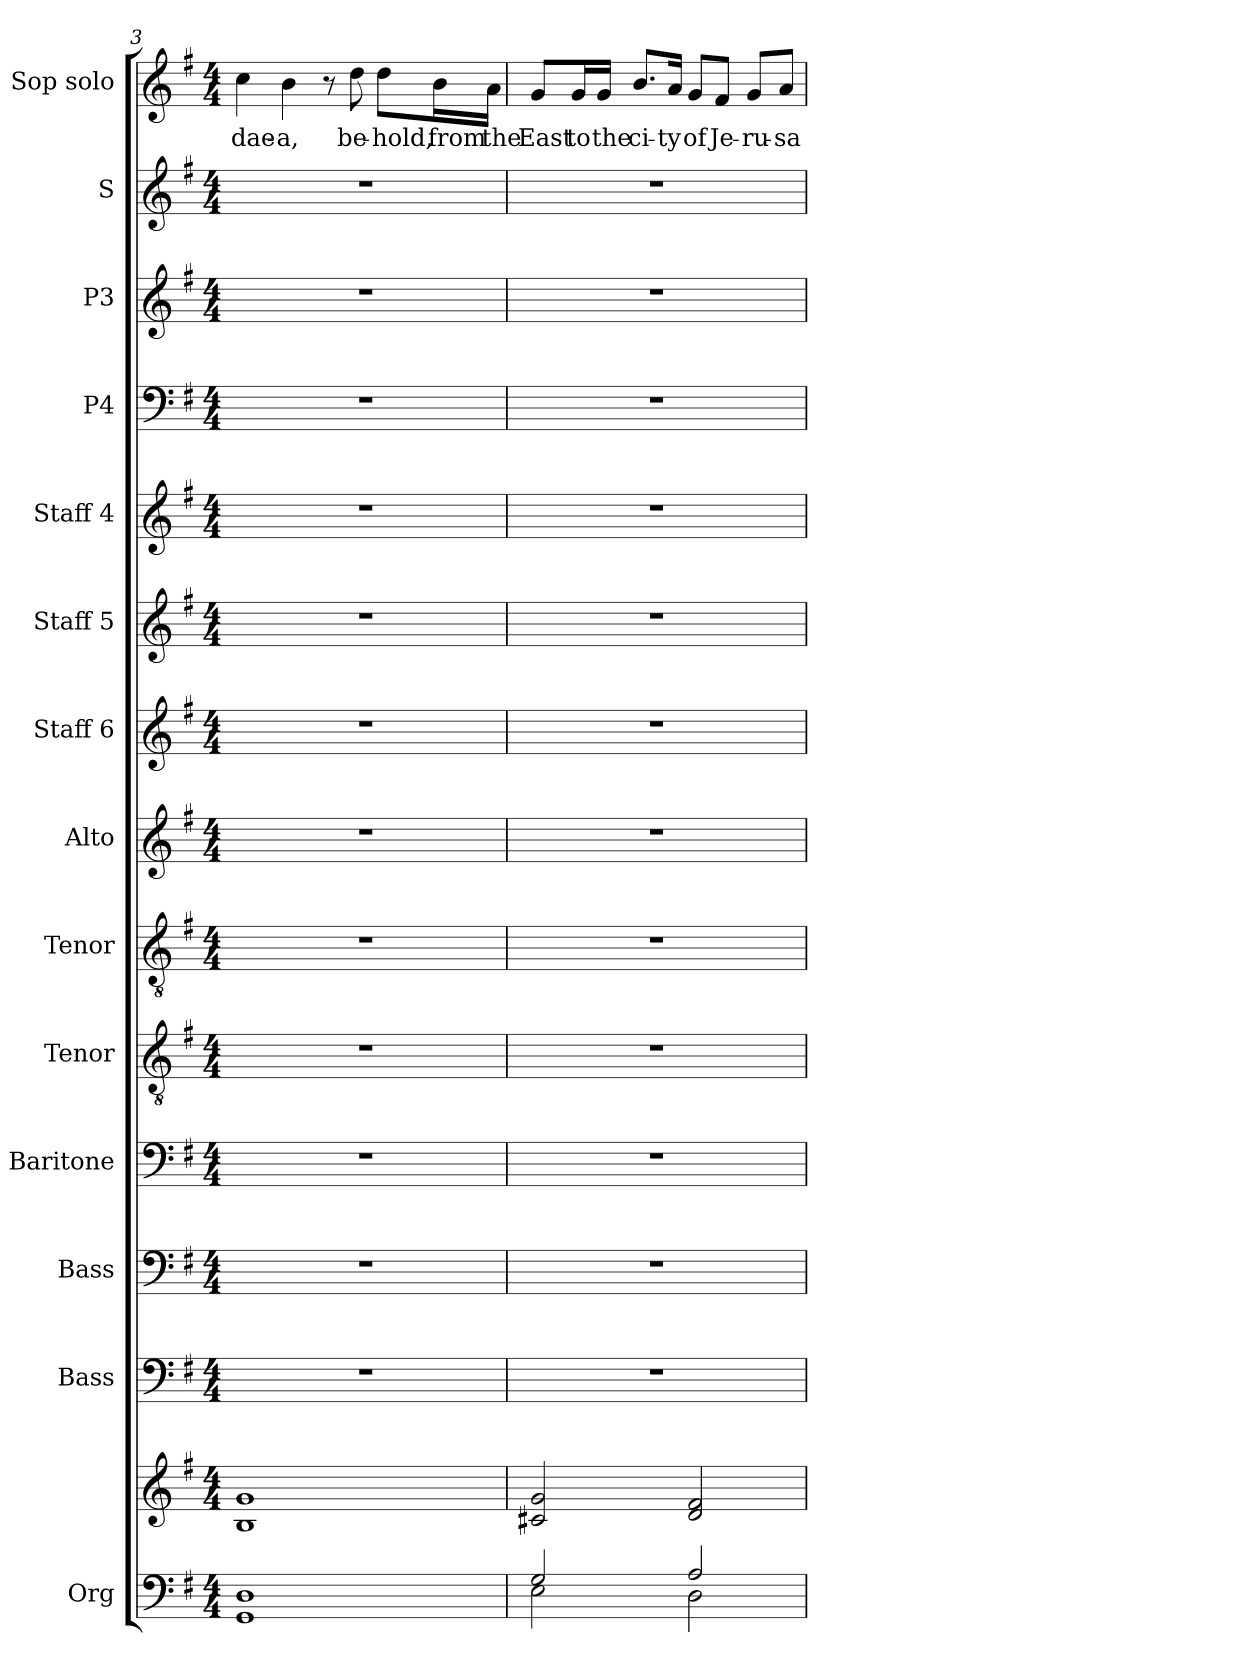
**kern	**kern	**kern	**kern	**kern	**kern	**kern	**kern	**kern	**kern	**kern	**kern	**kern	**kern	**kern	**text
*part14	*part14	*part13	*part12	*part11	*part10	*part9	*part8	*part7	*part6	*part5	*part4	*part3	*part2	*part1	*part1
*staff15	*staff14	*staff13	*staff12	*staff11	*staff10	*staff9	*staff8	*staff7	*staff6	*staff5	*staff4	*staff3	*staff2	*staff1	*staff1
*I"Org	*	*I"Bass	*I"Bass	*I"Baritone	*I"Tenor	*I"Tenor	*I"Alto	*I"Staff 6	*I"Staff 5	*I"Staff 4	*I"P4	*I"P3	*I"S	*I"Sop solo	*
*I'Org.	*	*I'B.	*I'B.	*I'Bar.	*I'T.	*I'T.	*I'A.	*I'Sta. 6	*I'Sta. 5	*I'Sta. 4	*	*	*	*I'S.	*
*clefF4	*clefG2	*clefF4	*clefF4	*clefF4	*clefGv2	*clefGv2	*clefG2	*clefG2	*clefG2	*clefG2	*clefF4	*clefG2	*clefG2	*clefG2	*
*	*	*	*	*	*ITrd7c12	*ITrd7c12	*	*	*	*	*	*	*	*	*
*k[f#]	*k[f#]	*k[f#]	*k[f#]	*k[f#]	*k[f#]	*k[f#]	*k[f#]	*k[f#]	*k[f#]	*k[f#]	*k[f#]	*k[f#]	*k[f#]	*k[f#]	*
*G:	*G:	*G:	*G:	*G:	*G:	*G:	*G:	*G:	*G:	*G:	*G:	*G:	*G:	*G:	*
*M4/4	*M4/4	*M4/4	*M4/4	*M4/4	*M4/4	*M4/4	*M4/4	*M4/4	*M4/4	*M4/4	*M4/4	*M4/4	*M4/4	*M4/4	*
=3	=3	=3	=3	=3	=3	=3	=3	=3	=3	=3	=3	=3	=3	=3	=3
!	!	!	!	!	!	!	!	!	!	!	!	!	!	!	!LO:LY:b:color=#000000
1GGi 1Di	1Bi 1gi	1r	1r	1r	1r	1r	1r	1r	1r	1r	1r	1r	1r	4cci\	-dae-
!	!	!	!	!	!	!	!	!	!	!	!	!	!	!	!LO:LY:b:color=#000000
.	.	.	.	.	.	.	.	.	.	.	.	.	.	4bi\	-a,
.	.	.	.	.	.	.	.	.	.	.	.	.	.	8r	.
!	!	!	!	!	!	!	!	!	!	!	!	!	!	!	!LO:LY:b:color=#000000
.	.	.	.	.	.	.	.	.	.	.	.	.	.	8ddi\	be-
!	!	!	!	!	!	!	!	!	!	!	!	!	!	!	!LO:LY:b:color=#000000
.	.	.	.	.	.	.	.	.	.	.	.	.	.	8ddi\L	-hold,
!	!	!	!	!	!	!	!	!	!	!	!	!	!	!	!LO:LY:b:color=#000000
.	.	.	.	.	.	.	.	.	.	.	.	.	.	16bi\L	from
!	!	!	!	!	!	!	!	!	!	!	!	!	!	!	!LO:LY:b:color=#000000
.	.	.	.	.	.	.	.	.	.	.	.	.	.	16ai\JJ	the
!!LO:LB:g=z
=4	=4	=4	=4	=4	=4	=4	=4	=4	=4	=4	=4	=4	=4	=4	=4
*^	*	*	*	*	*	*	*	*	*	*	*	*	*	*	*
!	!	!	!	!	!	!	!	!	!	!	!	!	!	!	!	!LO:LY:b:color=#000000
2Gi/	2Ei\	2c#Xi/ 2gi	1r	1r	1r	1r	1r	1r	1r	1r	1r	1r	1r	1r	8gi/L	East
!	!	!	!	!	!	!	!	!	!	!	!	!	!	!	!	!LO:LY:b:color=#000000
.	.	.	.	.	.	.	.	.	.	.	.	.	.	.	16gi/L	to
!	!	!	!	!	!	!	!	!	!	!	!	!	!	!	!	!LO:LY:b:color=#000000
.	.	.	.	.	.	.	.	.	.	.	.	.	.	.	16gi/JJ	the
!	!	!	!	!	!	!	!	!	!	!	!	!	!	!	!	!LO:LY:b:color=#000000
.	.	.	.	.	.	.	.	.	.	.	.	.	.	.	8.bi/L	ci-
!	!	!	!	!	!	!	!	!	!	!	!	!	!	!	!	!LO:LY:b:color=#000000
.	.	.	.	.	.	.	.	.	.	.	.	.	.	.	16ai/Jk	-ty
!	!	!	!	!	!	!	!	!	!	!	!	!	!	!	!	!LO:LY:b:color=#000000
2Ai/	2Di\	2di/ 2f#i	.	.	.	.	.	.	.	.	.	.	.	.	8gi/L	of
!	!	!	!	!	!	!	!	!	!	!	!	!	!	!	!	!LO:LY:b:color=#000000
.	.	.	.	.	.	.	.	.	.	.	.	.	.	.	8f#i/J	Je-
!	!	!	!	!	!	!	!	!	!	!	!	!	!	!	!	!LO:LY:b:color=#000000
.	.	.	.	.	.	.	.	.	.	.	.	.	.	.	8gi/L	-ru-
!	!	!	!	!	!	!	!	!	!	!	!	!	!	!	!	!LO:LY:b:color=#000000
.	.	.	.	.	.	.	.	.	.	.	.	.	.	.	8ai/J	-sa-
*v	*v	*	*	*	*	*	*	*	*	*	*	*	*	*	*	*
=	=	=	=	=	=	=	=	=	=	=	=	=	=	=	=
*-	*-	*-	*-	*-	*-	*-	*-	*-	*-	*-	*-	*-	*-	*-	*-
